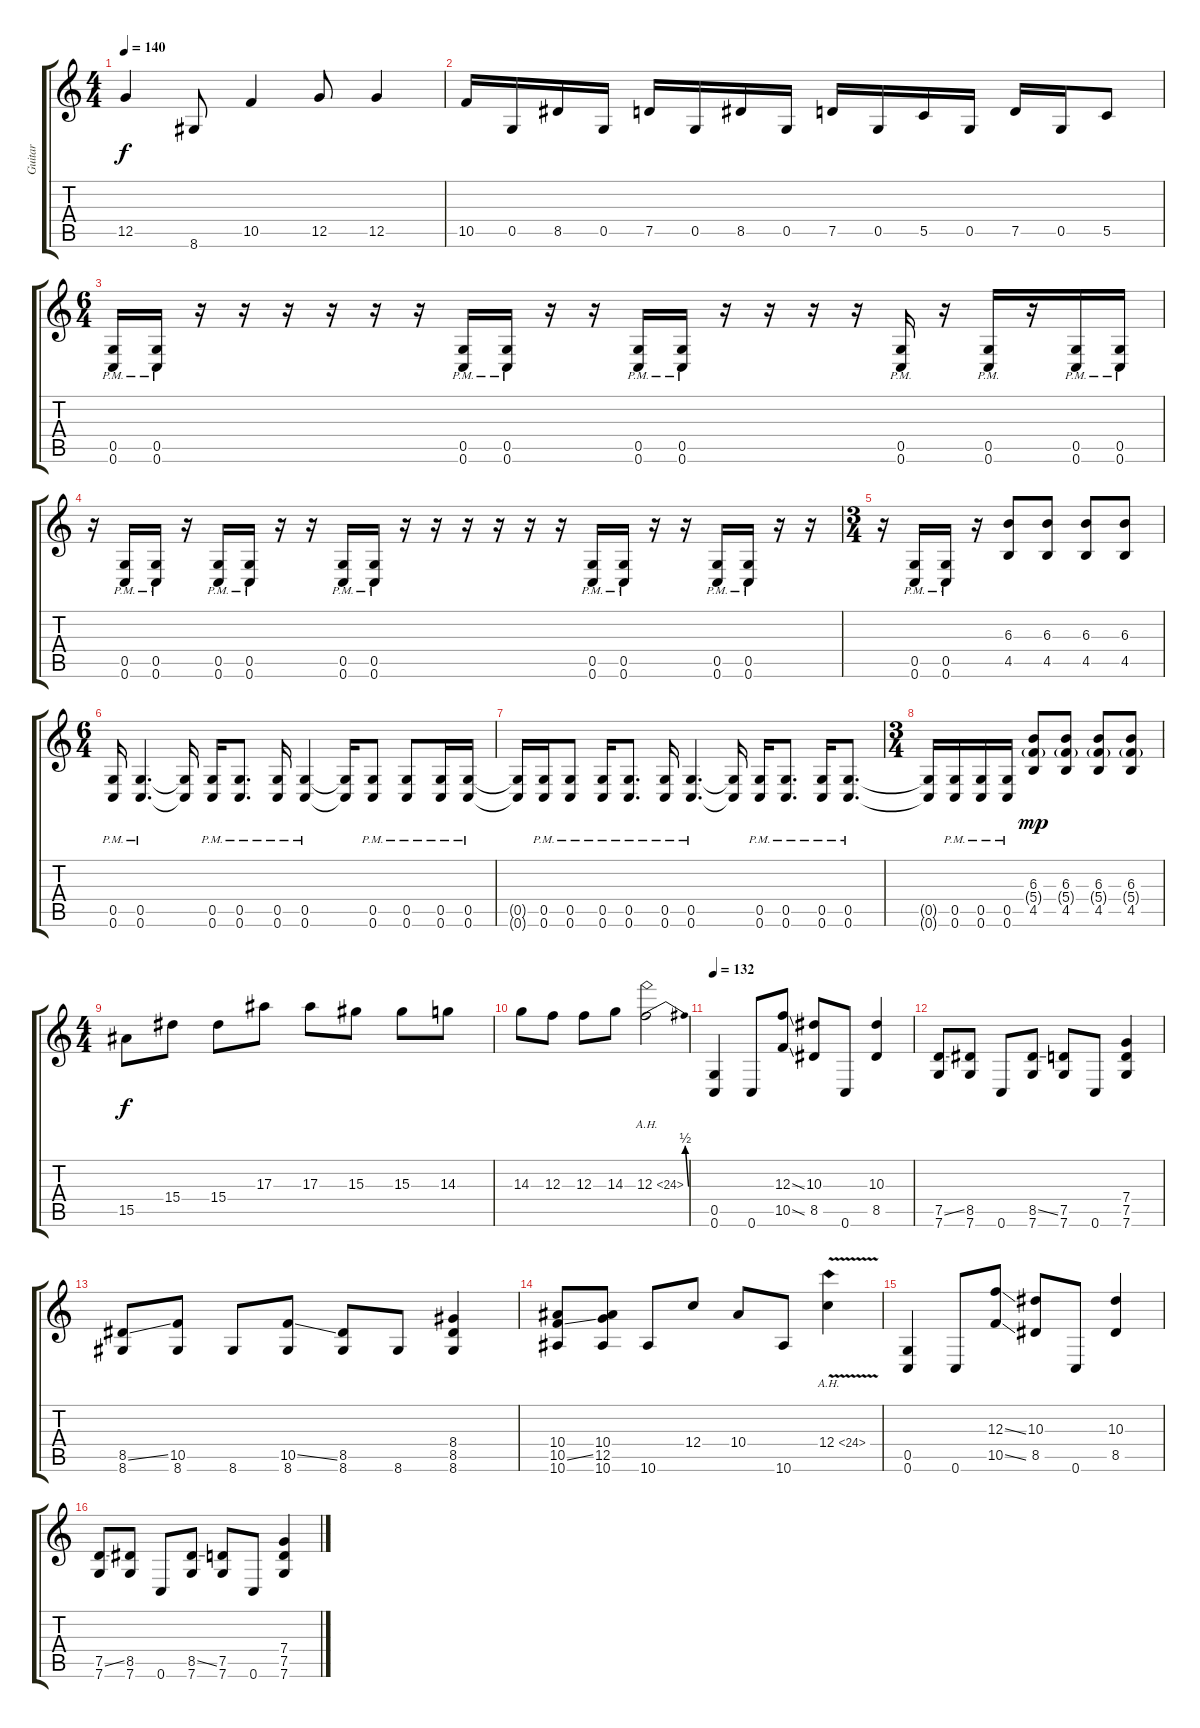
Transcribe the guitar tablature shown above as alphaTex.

\track ("Guitar" "Guitar") {instrument distortionguitar}
\staff {score tabs}
\tuning (D4 A3 F3 C3 G2 C2) {hide}
\ts (4 4)
\tempo 140
\clef g2
\ks c
12.5.4{dy f} 8.6.8 10.5.4 12.5.8 12.5.4 |
10.5.16 0.5.16 8.5.16 0.5.16 7.5.16 0.5.16 8.5.16 0.5.16 7.5.16 0.5.16 5.5.16 0.5.16 7.5.16 0.5.16 5.5.8 |
\ts (6 4)
(0.5{pm} 0.6{pm}).16 (0.5{pm} 0.6{pm}).16 r.16 r.16 r.16 r.16 r.16 r.16 (0.5{pm} 0.6{pm}).16 (0.5{pm} 0.6{pm}).16 r.16 r.16 (0.5{pm} 0.6{pm}).16 (0.5{pm} 0.6{pm}).16 r.16 r.16 r.16 r.16 (0.5{pm} 0.6{pm}).16 r.16 (0.5{pm} 0.6{pm}).16 r.16 (0.5{pm} 0.6{pm}).16 (0.5{pm} 0.6{pm}).16 |
r.16 (0.5{pm} 0.6{pm}).16 (0.5{pm} 0.6{pm}).16 r.16 (0.5{pm} 0.6{pm}).16 (0.5{pm} 0.6{pm}).16 r.16 r.16 (0.5{pm} 0.6{pm}).16 (0.5{pm} 0.6{pm}).16 r.16 r.16 r.16 r.16 r.16 r.16 (0.5{pm} 0.6{pm}).16 (0.5{pm} 0.6{pm}).16 r.16 r.16 (0.5{pm} 0.6{pm}).16 (0.5{pm} 0.6{pm}).16 r.16 r.16 |
\ts (3 4)
r.16 (0.5{pm} 0.6{pm}).16 (0.5{pm} 0.6{pm}).16 r.16 (6.3 4.5).8 (6.3 4.5).8 (6.3 4.5).8 (6.3 4.5).8 |
\ts (6 4)
(0.5{pm} 0.6{pm}).16 (0.5{pm} 0.6{pm}).4{d} (0.5{t} 0.6{t}).16 (0.5{pm} 0.6{pm}).16 (0.5{pm} 0.6{pm}).8{d} (0.5{pm} 0.6{pm}).16 (0.5{pm} 0.6{pm}).4 (0.5{t} 0.6{t}).16 (0.5{pm} 0.6{pm}).8 (0.5{pm} 0.6{pm}).8 (0.5{pm} 0.6{pm}).16 (0.5{pm} 0.6{pm}).16 |
(0.5{t} 0.6{t}).16 (0.5{pm} 0.6{pm}).16 (0.5{pm} 0.6{pm}).8 (0.5{pm} 0.6{pm}).16 (0.5{pm} 0.6{pm}).8{d} (0.5{pm} 0.6{pm}).16 (0.5{pm} 0.6{pm}).4{d} (0.5{t} 0.6{t}).16 (0.5{pm} 0.6{pm}).16 (0.5{pm} 0.6{pm}).8{d} (0.5{pm} 0.6{pm}).16 (0.5{pm} 0.6{pm}).8{d} |
\ts (3 4)
(0.5{t} 0.6{t}).16 (0.5{pm} 0.6{pm}).16 (0.5{pm} 0.6{pm}).16 (0.5{pm} 0.6{pm}).16 (6.3 5.4{g} 4.5).8{dy mp} (6.3 5.4{g} 4.5).8 (6.3 5.4{g} 4.5).8 (6.3 5.4{g} 4.5).8 |
\ts (4 4)
15.5.8{dy f} 15.4.8 15.4.8 17.3.8 17.3.8 15.3.8 15.3.8 14.3.8 |
14.3.8 12.3.8 12.3.8 14.3.8 12.3{be (bend 0 0 60 2) ah 12}.2{instrument guitarharmonics} |
\tempo 132
(0.5 0.6).4{instrument distortionguitar} 0.6.8 (12.3{ss} 10.5{ss}).8 (10.3 8.5).8 0.6.8 (10.3 8.5).4 |
(7.5{ss} 7.6).8 (8.5 7.6).8 0.6.8 (8.5{ss} 7.6).8 (7.5 7.6).8 0.6.8 (7.4 7.5 7.6).4 |
(8.5{ss} 8.6).8 (10.5 8.6).8 8.6.8 (10.5{ss} 8.6).8 (8.5 8.6).8 8.6.8 (8.4 8.5 8.6).4 |
(10.4 10.5{ss} 10.6).8 (10.4 12.5 10.6).8 10.6.8 12.4.8 10.4.8 10.6.8 12.4{ah 12 v}.4{instrument guitarharmonics} |
(0.5 0.6).4{instrument distortionguitar} 0.6.8 (12.3{ss} 10.5{ss}).8 (10.3 8.5).8 0.6.8 (10.3 8.5).4 |
(7.5{ss} 7.6).8 (8.5 7.6).8 0.6.8 (8.5{ss} 7.6).8 (7.5 7.6).8 0.6.8 (7.4 7.5 7.6).4
